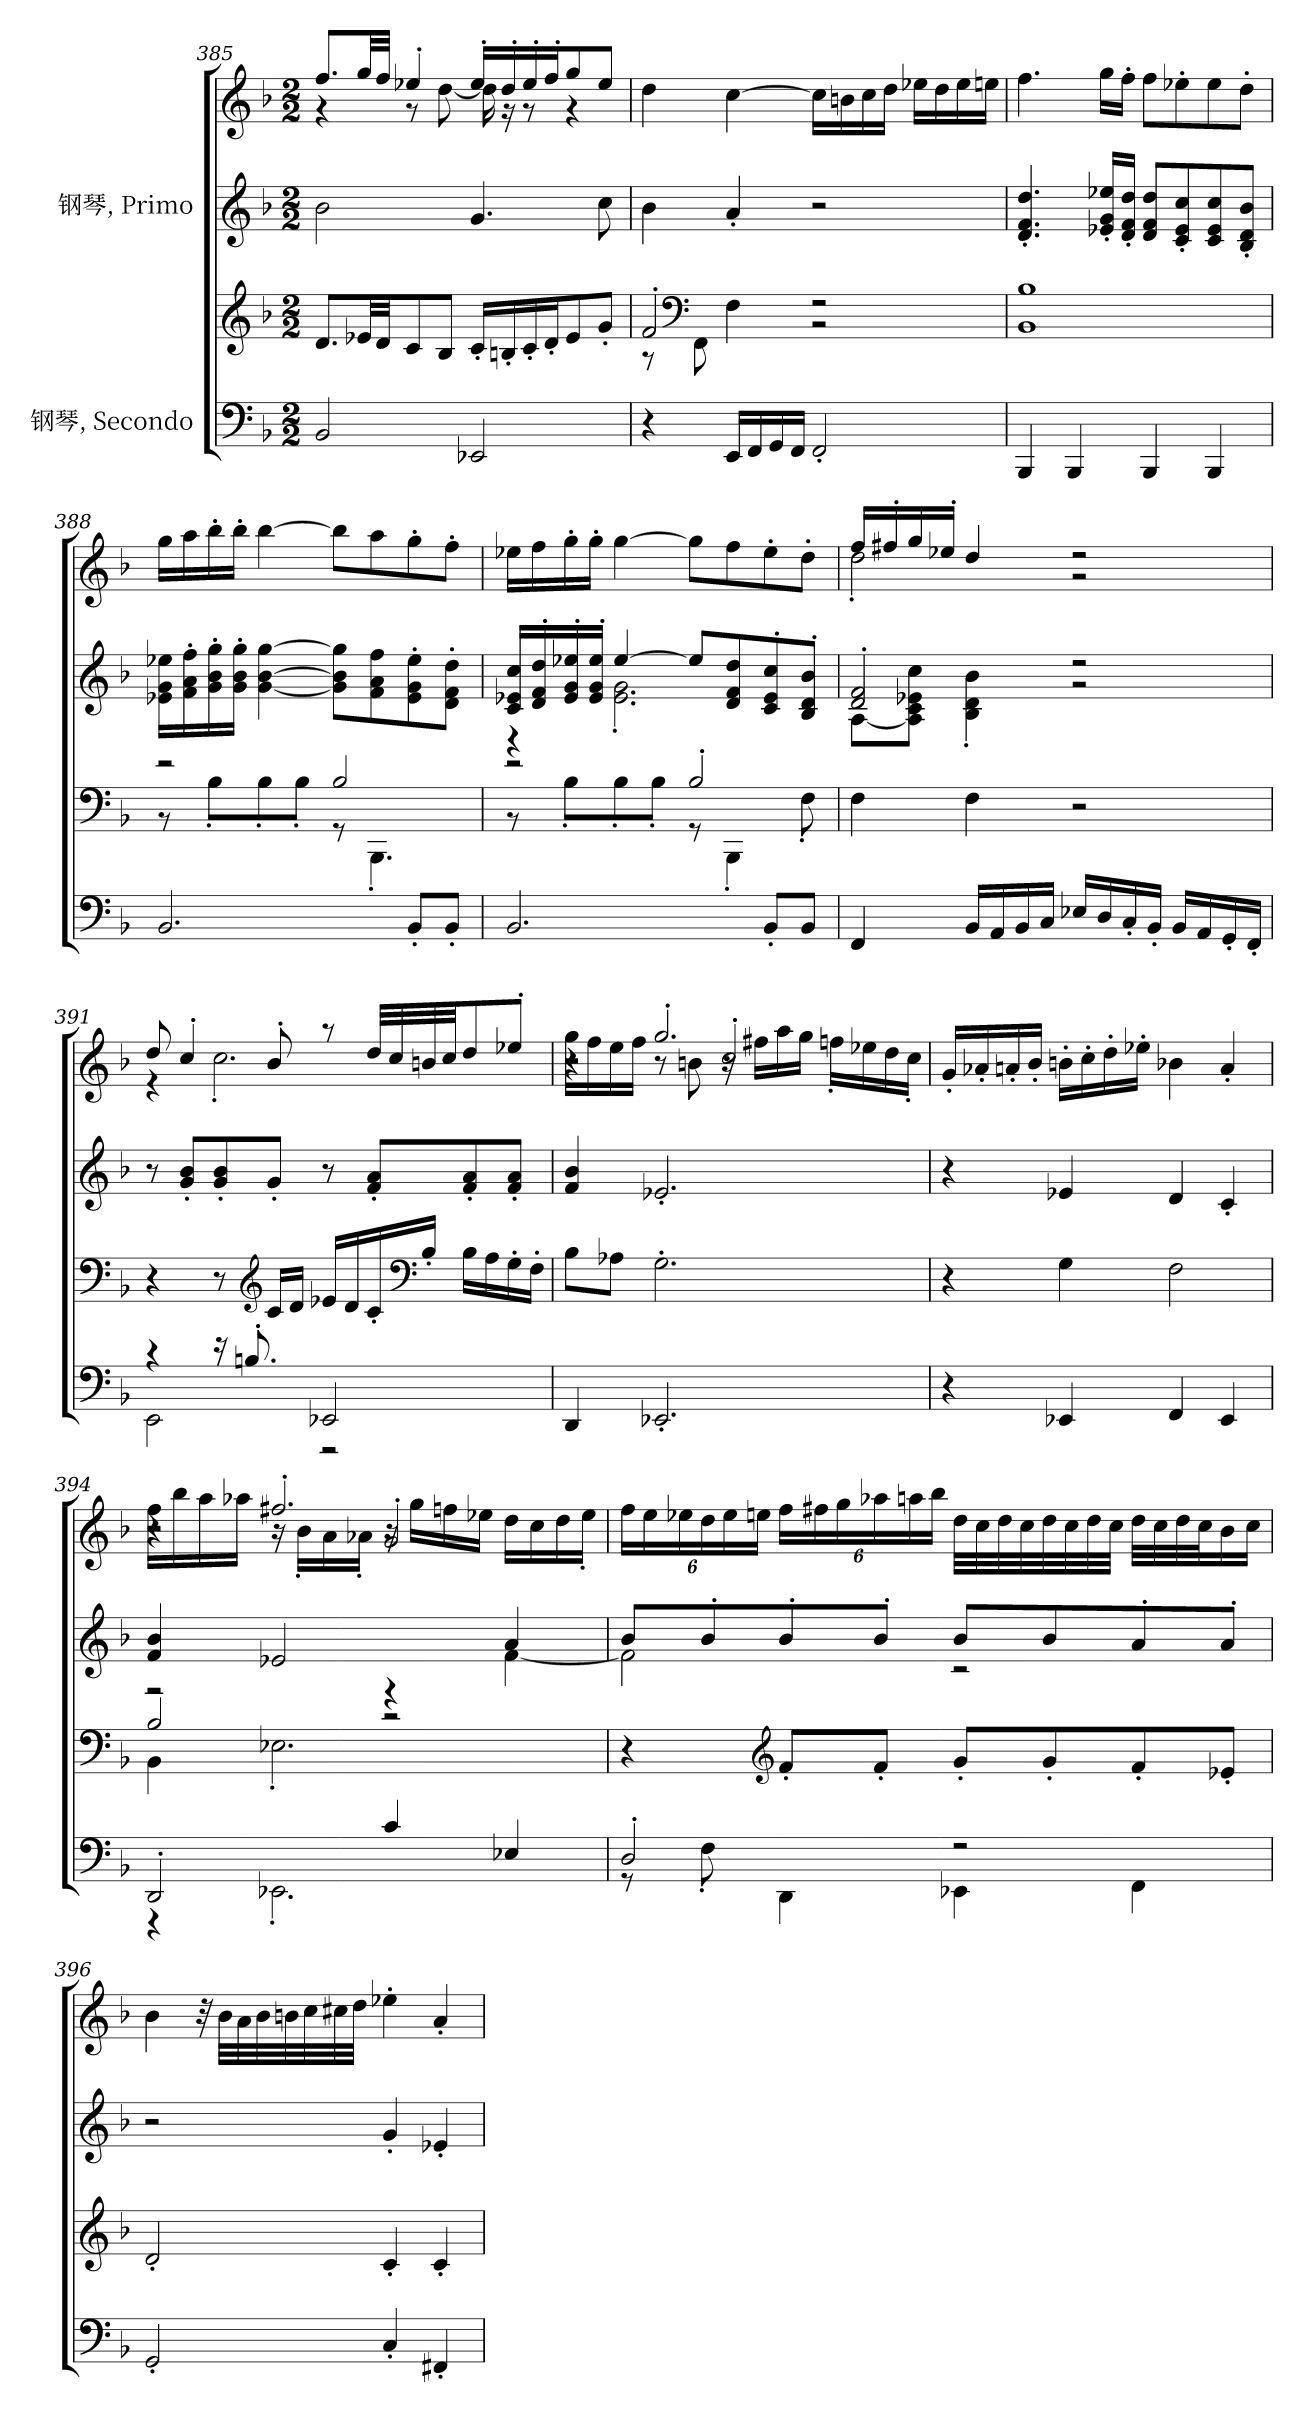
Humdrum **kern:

**kern	**kern	**kern	**kern
*part2	*part2	*part1	*part1
*staff4	*staff3	*staff2	*staff1
*I"钢琴, Secondo	*	*I"钢琴, Primo	*
*clefF4	*clefG2	*clefG2	*clefG2
*k[b-]	*k[b-]	*k[b-]	*k[b-]
*M2/2	*M2/2	*M2/2	*M2/2
=385	=385	=385	=385
*	*	*	*^
2BB-/	8.d/L	2b-\	8.ff/L	4r
.	32e-X/LL	.	32gg/LL	.
.	32d/JJ	.	32ff/JJJ	.
.	8c/	.	4ee-X'/	8r
.	8B-/J	.	.	[8dd\
2EE-X/	16c'/LL	4.g/	16ee-'/LL	16dd\]
.	16Bn'/	.	16dd'/	16r
.	16c'/	.	16ee-'/	8r
.	16d'/J	.	16ff'/J	.
.	8e-/	.	8gg/	4r
.	8g'/J	8cc\	8ee-/J	.
*	*	*	*v	*v
!!LO:LB:g=z
=386	=386	=386	=386
*	*^	*	*
4r	2f'/	8r	4b-\	4dd\
*	*clefF4	*	*	*
.	.	8FF\	.	.
16EE/LL	.	4F\	4a'/	[4cc\
16FF/	.	.	.	.
16GG/	.	.	.	.
16FF/JJ	.	.	.	.
2FF'/	2r	2r	2r	16cc\LL]
.	.	.	.	16bn\
.	.	.	.	16cc\
.	.	.	.	16dd\JJ
.	.	.	.	16ee-X\LL
.	.	.	.	16dd\
.	.	.	.	16ee-\
.	.	.	.	16een\JJ
*	*v	*v	*	*
=387	=387	=387	=387
*	*	*	*MM66
4BBB-/	1BB- 1B-	4.d/' 4.f/' 4.dd/'	4.ff\
4BBB-/	.	.	.
.	.	16e-X/' 16g/' 16ee-X/'LL	16gg\LL
.	.	16d/' 16f/' 16dd/'JJ	16ff'\JJ
4BBB-/	.	8d/ 8f/ 8dd/L	8ff\L
.	.	8c/' 8e-/' 8cc/'	8ee-X'\
4BBB-/	.	8c/ 8e-/ 8cc/	8ee-\
.	.	8B-/' 8d/' 8b-/'J	8dd'\J
=388	=388	=388	=388
*	*^	*	*
2.BB-/	2r	8r	16e-X\ 16g\ 16ee-X\LL	16gg\LL
.	.	.	16f\' 16a\' 16ff\'	16aa\
.	.	8B-'\L	16g\' 16b-\' 16gg\'	16bb-'\
.	.	.	16g\' 16b-\' 16gg\'JJ	16bb-'\JJ
.	.	8B-'\	[4g\ [4b-\ [4gg\	[4bb-\
.	.	8B-'\J	.	.
.	2B-/	8r	8g\] 8b-\] 8gg\]L	8bb-\L]
.	.	4.BBB-'\	8f\ 8a\ 8ff\	8aa\
8BB-'/L	.	.	8e-\' 8g\' 8ee-\'	8gg'\
8BB-'/J	.	.	8d\' 8f\' 8dd\'J	8ff'\J
!!LO:LB:g=z
=389	=389	=389	=389	=389
*	*	*	*^	*
2.BB-/	2r	8r	16c/ 16e-X/ 16cc/LL	4r	16ee-X\LL
.	.	.	16d/' 16f/' 16dd/'	.	16ff\
.	.	8B-'\L	16e-/' 16g/' 16ee-X/'	.	16gg'\
.	.	.	16e-/' 16g/' 16ee-/'JJ	.	16gg'\JJ
.	.	8B-'\	[4ee-/	2.e-\' 2.g\'	[4gg\
.	.	8B-'\J	.	.	.
.	2B-'/	8r	8ee-/L]	.	8gg\L]
.	.	4BBB-'\	8d/ 8f/ 8dd/	.	8ff\
8BB-'/L	.	.	8c/' 8e-/' 8cc/'	.	8ee-'\
8BB-/J	.	8F'\	8B-/' 8d/' 8b-/'J	.	8dd'\J
*	*v	*v	*	*	*
=390	=390	=390	=390	=390
*	*	*	*	*^
4FF/	4F\	2d/' 2f/'	[8A\L	16ff/LL	2dd'\
.	.	.	.	16ff#X'/	.
.	.	.	8A\] 8c\ 8e-X\ 8cc\J	16gg/	.
.	.	.	.	16ee-X'/JJ	.
16BB-/LL	4F\	.	4B-\' 4d\' 4b-\'	4dd/	.
16AA/	.	.	.	.	.
16BB-/	.	.	.	.	.
16C/JJ	.	.	.	.	.
16E-X/LL	2r	2r	2r	2r	2r
16D/	.	.	.	.	.
16C'/	.	.	.	.	.
16BB-'/JJ	.	.	.	.	.
16BB-/LL	.	.	.	.	.
16AA/	.	.	.	.	.
16GG'/	.	.	.	.	.
16FF'/JJ	.	.	.	.	.
*	*	*v	*v	*	*
!!LO:PB:g=z	!!
=391	=391	=391	=391	=391
*^	*	*	*	*
4r	2EE\	4r	8r	8dd/	4r
.	.	.	8g/' 8b-/'L	4cc'/	.
16r	.	8r	8g/' 8b-/'	.	2.cc'\
8.Bn'/	.	.	.	.	.
*	*	*clefG2	*	*	*
.	.	16c/LL	8g'/J	8b-'/	.
.	.	16d/JJ	.	.	.
2EE-X/	2r	16e-X/LL	8r	8r	.
.	.	16d/	.	.	.
.	.	16c'/	8f/' 8a/'L	32dd/LLL	.
.	.	.	.	32cc/	.
*	*	*clefF4	*	*	*
.	.	16B-'/JJ	.	32bn/	.
.	.	.	.	32cc/JJ	.
.	.	16B-\LL	8f/' 8a/'	8dd/	.
.	.	16A\	.	.	.
.	.	16G'\	8f/' 8a/'J	8ee-X'/J	.
.	.	16F'\JJ	.	.	.
*v	*v	*	*	*	*
=392	=392	=392	=392	=392
*	*	*	*	*^
4DD/	8B-\L	4f/ 4b-/	4r	16gg\LL	2r
.	.	.	.	16ff\	.
.	8A-X\J	.	.	16ee\	.
.	.	.	.	16ff\JJ	.
2.EE-X'/	2.G'\	2.e-X'/	2.gg'/	8r	.
.	.	.	.	8bn\	.
.	.	.	.	16r	2cc'/
.	.	.	.	16ff#X\LL	.
.	.	.	.	16aa\	.
.	.	.	.	16gg\JJ	.
.	.	.	.	16ffn'\LL	.
.	.	.	.	16ee-X\	.
.	.	.	.	16dd\	.
.	.	.	.	16cc'\JJ	.
*	*	*	*v	*v	*v
!!LO:LB:g=z
=393	=393	=393	=393
4r	4r	4r	16g'/LL
.	.	.	16a-X'/
.	.	.	16an'/
.	.	.	16b-'/JJ
4EE-X/	4G\	4e-X/	16bn'\LL
.	.	.	16cc'\
.	.	.	16dd'\
.	.	.	16ee-X'\JJ
4FF/	2F\	4d/	4b-X\
4EE-/	.	4c'/	4a'/
=394	=394	=394	=394
*^	*^	*^	*^
*	*	*	*	*	*	*	*^
2DD'/	4r	2B-/	4BB-\	4f/ 4b-/	2r	4r	16ff\LL	2r
.	.	.	.	.	.	.	16bb-\	.
.	.	.	.	.	.	.	16aa\	.
.	.	.	.	.	.	.	16aa-X\JJ	.
.	2.EE-X'\	.	2.E-X'\	2e-X/	.	2.ff#X'/	16r	.
.	.	.	.	.	.	.	16b-'\LL	.
.	.	.	.	.	.	.	16a\	.
.	.	.	.	.	.	.	16a-X'\JJ	.
4c/	.	2r	.	.	4r	.	16r	2g'/
.	.	.	.	.	.	.	16gg\LL	.
.	.	.	.	.	.	.	16ffn\	.
.	.	.	.	.	.	.	16ee-X\JJ	.
4E-X/	.	.	.	4a/	[4f\	.	16dd\LL	.
.	.	.	.	.	.	.	16cc\	.
.	.	.	.	.	.	.	16dd\	.
.	.	.	.	.	.	.	16ee-'\JJ	.
*	*	*v	*v	*	*	*v	*v	*v
!!LO:LB:g=z
=395	=395	=395	=395	=395	=395
*	*	*	*	*	*Xbrackettup
2D'/	8r	4r	8b-/L	2f\]	24ff\LL
.	.	.	.	.	24ee\
.	.	.	.	.	24ee-X\
.	8F'\	.	8b-'/	.	24dd\
.	.	.	.	.	24ee-\
.	.	.	.	.	24een\JJ
*	*	*clefG2	*	*	*
.	4DD\	8f'/L	8b-'/	.	24ff\LL
.	.	.	.	.	24ff#X\
.	.	.	.	.	24gg\
.	.	8f'/J	8b-'/J	.	24aa-X\
.	.	.	.	.	24aan\
.	.	.	.	.	24bb-\JJ
2r	4EE-X\	8g'/L	8b-/L	2r	32dd\LLL
.	.	.	.	.	32cc\
.	.	.	.	.	32dd\
.	.	.	.	.	32cc\
.	.	8g'/	8b-/	.	32dd\
.	.	.	.	.	32cc\
.	.	.	.	.	32dd\
.	.	.	.	.	32cc\JJJ
.	4FF\	8f'/	8a'/	.	32dd\LLL
.	.	.	.	.	32cc\
.	.	.	.	.	32dd\
.	.	.	.	.	32cc\J
.	.	8e-X'/J	8a'/J	.	16b-\
.	.	.	.	.	16cc\JJ
*v	*v	*	*v	*v	*
!!LO:PB:g=z
=396	=396	=396	=396
2GG'/	2d'/	2r	4b-\
.	.	.	32r
.	.	.	32b-\LLL
.	.	.	32a\
.	.	.	32b-\
.	.	.	32bn\
.	.	.	32cc\
.	.	.	32cc#X\
.	.	.	32dd\JJJ
4C'/	4c'/	4g'/	4ee-X'\
4FF#X'/	4c'/	4e-X'/	4a'/
=	=	=	=
*-	*-	*-	*-
